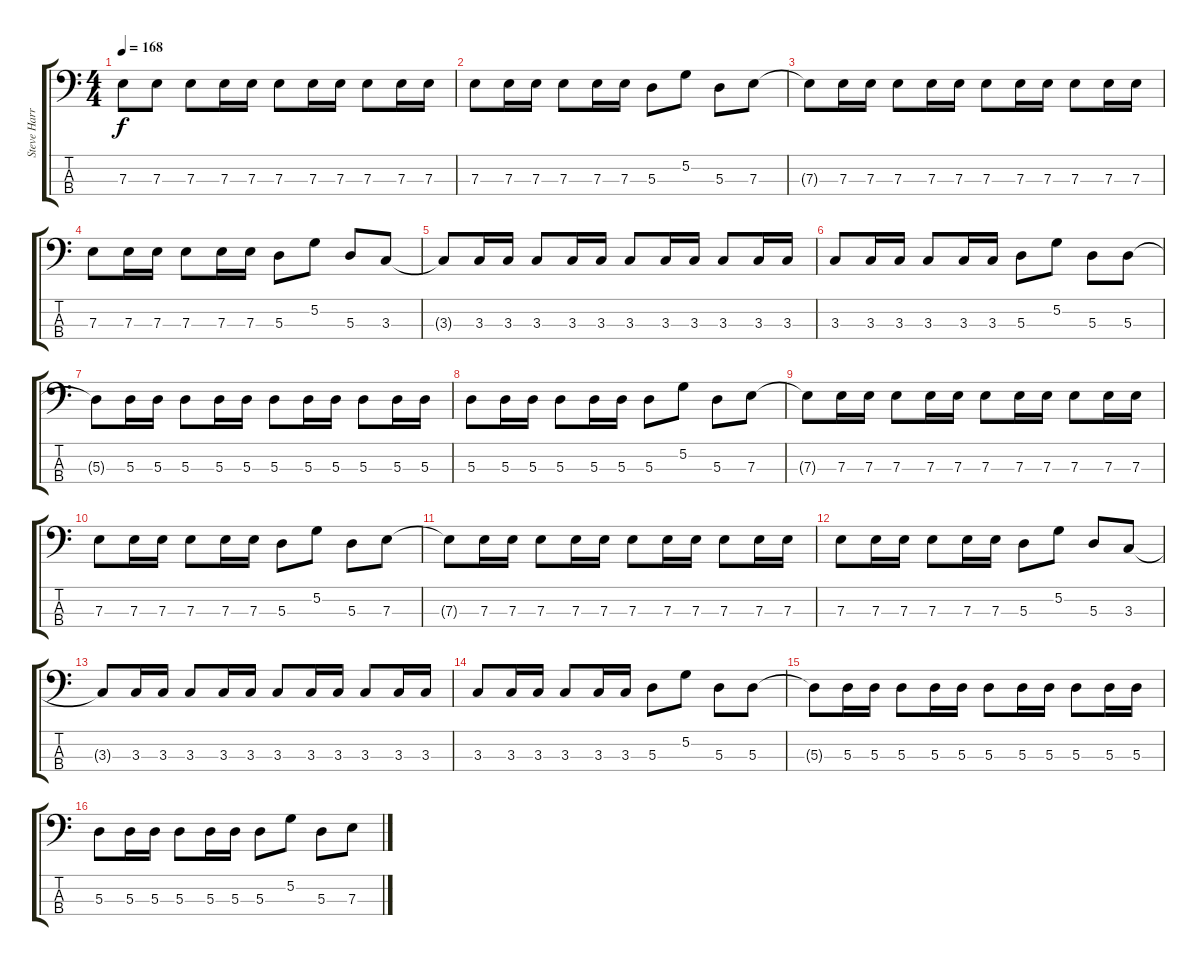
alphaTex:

\track ("Steve Harris" "Steve Harr") {instrument electricbassfinger}
\staff {score tabs}
\tuning (G2 D2 A1 E1) {hide}
\ts (4 4)
\tempo 168
\clef f4
\ks c
7.3{t}.8{dy f} 7.3.8 7.3.8 7.3.16 7.3.16 7.3.8 7.3.16 7.3.16 7.3.8 7.3.16 7.3.16 |
7.3.8 7.3.16 7.3.16 7.3.8 7.3.16 7.3.16 5.3.8 5.2.8 5.3.8 7.3.8 |
7.3{t}.8 7.3.16 7.3.16 7.3.8 7.3.16 7.3.16 7.3.8 7.3.16 7.3.16 7.3.8 7.3.16 7.3.16 |
7.3.8 7.3.16 7.3.16 7.3.8 7.3.16 7.3.16 5.3.8 5.2.8 5.3.8 3.3.8 |
3.3{t}.8 3.3.16 3.3.16 3.3.8 3.3.16 3.3.16 3.3.8 3.3.16 3.3.16 3.3.8 3.3.16 3.3.16 |
3.3.8 3.3.16 3.3.16 3.3.8 3.3.16 3.3.16 5.3.8 5.2.8 5.3.8 5.3.8 |
5.3{t}.8 5.3.16 5.3.16 5.3.8 5.3.16 5.3.16 5.3.8 5.3.16 5.3.16 5.3.8 5.3.16 5.3.16 |
5.3.8 5.3.16 5.3.16 5.3.8 5.3.16 5.3.16 5.3.8 5.2.8 5.3.8 7.3.8 |
7.3{t}.8 7.3.16 7.3.16 7.3.8 7.3.16 7.3.16 7.3.8 7.3.16 7.3.16 7.3.8 7.3.16 7.3.16 |
7.3.8 7.3.16 7.3.16 7.3.8 7.3.16 7.3.16 5.3.8 5.2.8 5.3.8 7.3.8 |
7.3{t}.8 7.3.16 7.3.16 7.3.8 7.3.16 7.3.16 7.3.8 7.3.16 7.3.16 7.3.8 7.3.16 7.3.16 |
7.3.8 7.3.16 7.3.16 7.3.8 7.3.16 7.3.16 5.3.8 5.2.8 5.3.8 3.3.8 |
3.3{t}.8 3.3.16 3.3.16 3.3.8 3.3.16 3.3.16 3.3.8 3.3.16 3.3.16 3.3.8 3.3.16 3.3.16 |
3.3.8 3.3.16 3.3.16 3.3.8 3.3.16 3.3.16 5.3.8 5.2.8 5.3.8 5.3.8 |
5.3{t}.8 5.3.16 5.3.16 5.3.8 5.3.16 5.3.16 5.3.8 5.3.16 5.3.16 5.3.8 5.3.16 5.3.16 |
5.3.8 5.3.16 5.3.16 5.3.8 5.3.16 5.3.16 5.3.8 5.2.8 5.3.8 7.3.8
